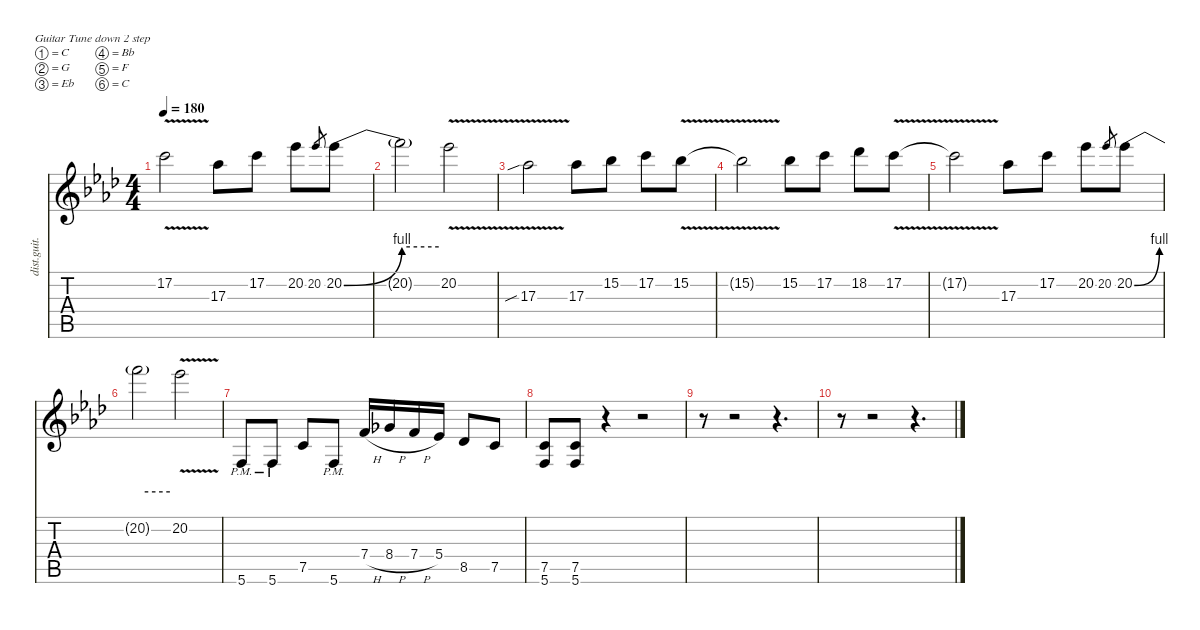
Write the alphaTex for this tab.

\defaultSystemsLayout 4
\hideDynamics
\bracketExtendMode nobrackets
\track ("Sam" "dist.guit.") {mute instrument distortionguitar}
\staff {score tabs}
\tuning (C4 G3 Eb3 Bb2 F2 C2)
\ts (4 4)
\tempo 180
\clef g2
\ks fminor
17.2{v t acc forcenatural}.2{dy f beam Down} 17.3{acc b}.8{beam Down} 17.2{acc forcenatural}.8{beam Down} 20.2{acc b}.8{beam Down} 20.2{acc b}.8{gr dy mf beam Up} 20.2{be (bend 0 0 60 4) acc b}.8{dy f beam Down} |
20.2{be (hold 0 4 60 4) t}.2{beam Down} 20.2{v acc b}.2{beam Down} |
17.3{v sib acc b}.2{beam Down} 17.3{acc b}.8{beam Down} 15.2{acc b}.8{beam Down} 17.2{acc forcenatural}.8{beam Down} 15.2{v acc b}.8{beam Down} |
15.2{v t acc b}.2{beam Down} 15.2{acc b}.8{beam Down} 17.2{acc forcenatural}.8{beam Down} 18.2{acc b}.8{beam Down} 17.2{v acc forcenatural}.8{beam Down} |
17.2{v t acc forcenatural}.2{beam Down} 17.3{acc b}.8{beam Down} 17.2{acc forcenatural}.8{beam Down} 20.2{acc b}.8{beam Down} 20.2{acc b}.8{gr dy mf beam Up} 20.2{be (bend 0 0 60 4) acc b}.8{dy f beam Down} |
20.2{be (hold 0 4 60 4) t}.2{beam Down} 20.2{v acc b}.2{beam Down} |
5.6{pm acc forcenatural}.8{beam Up} 5.6{pm acc forcenatural}.8{beam Up} 7.5{acc forcenatural}.8{beam Up} 5.6{pm acc forcenatural}.8{beam Up} 7.4{h acc forcenatural}.16{beam Up} 8.4{h acc b}.16{beam Up} 7.4{h acc forcenatural}.16{beam Up} 5.4{acc b}.16{beam Up} 8.5{acc b}.8{beam Up} 7.5{acc forcenatural}.8{beam Up} |
(7.5{acc forcenatural} 5.6{acc forcenatural}).8{beam Up} (7.5{acc forcenatural} 5.6{acc forcenatural}).8{beam Up} r.4{beam Down} r.2{beam Down} |
r.8{beam Down} r.2{beam Down} r.4{d beam Down} |
r.8{beam Down} r.2{beam Down} r.4{d beam Down}
